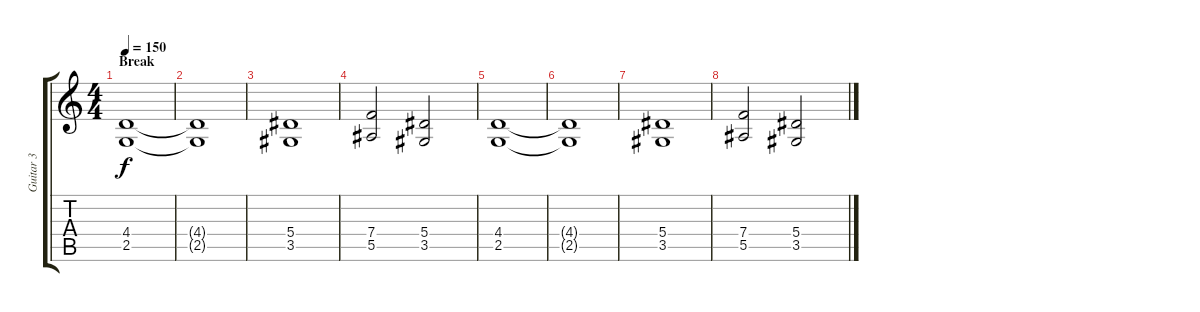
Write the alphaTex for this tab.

\track ("Guitar 3" "Guitar 3") {instrument distortionguitar}
\staff {score tabs}
\tuning (C4 G3 Eb3 Bb2 F2 C2) {hide}
\ts (4 4)
\section ("" "Break")
\tempo 150
\clef g2
\ks c
(4.4 2.5).1{dy f} |
(4.4{t} 2.5{t}).1 |
(5.4 3.5).1 |
(7.4 5.5).2 (5.4 3.5).2 |
(4.4 2.5).1 |
(4.4{t} 2.5{t}).1 |
(5.4 3.5).1 |
(7.4 5.5).2 (5.4 3.5).2
